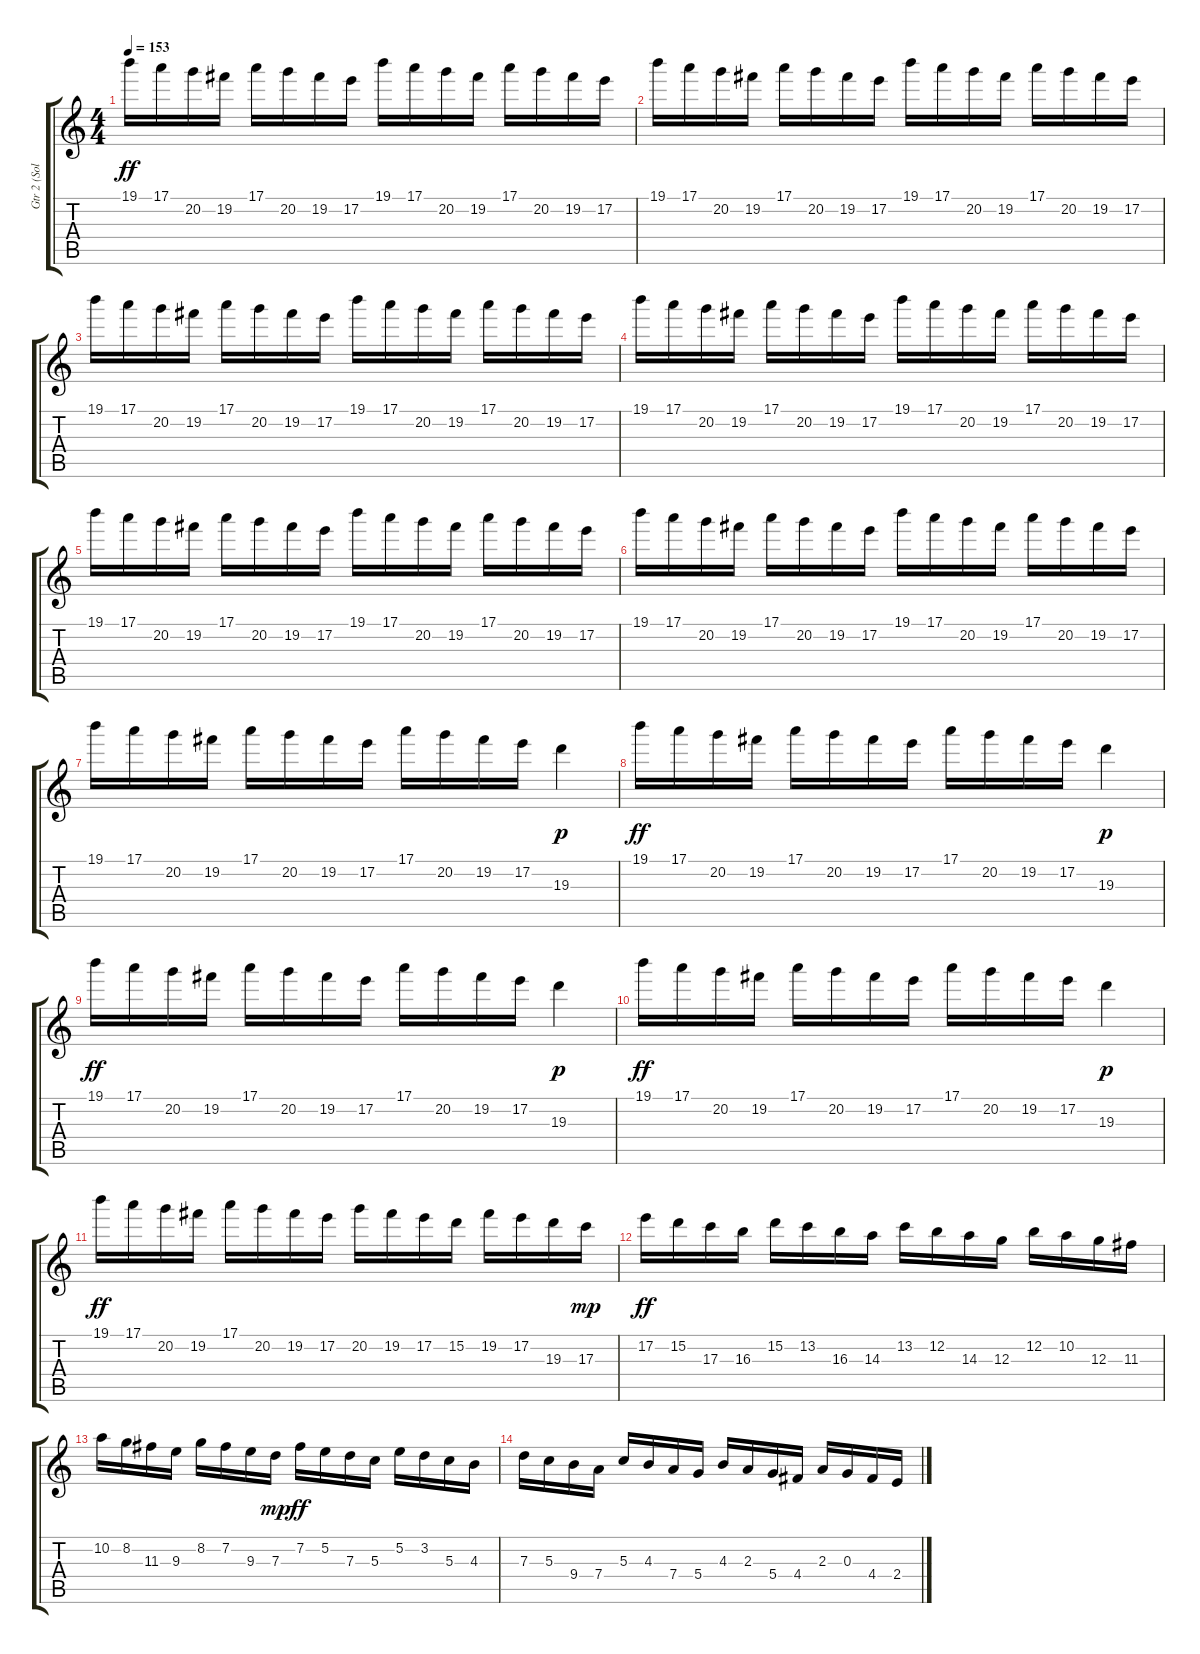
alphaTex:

\track ("Gtr 2 (Solo high)" "Gtr 2 (Sol") {instrument overdrivenguitar}
\staff {score tabs}
\tuning (E4 B3 G3 D3 A2 E2) {hide}
\ts (4 4)
\tempo 153
\clef g2
\ks c
19.1.16{dy ff} 17.1.16 20.2.16 19.2.16 17.1.16 20.2.16 19.2.16 17.2.16 19.1.16 17.1.16 20.2.16 19.2.16 17.1.16 20.2.16 19.2.16 17.2.16 |
19.1.16 17.1.16 20.2.16 19.2.16 17.1.16 20.2.16 19.2.16 17.2.16 19.1.16 17.1.16 20.2.16 19.2.16 17.1.16 20.2.16 19.2.16 17.2.16 |
19.1.16 17.1.16 20.2.16 19.2.16 17.1.16 20.2.16 19.2.16 17.2.16 19.1.16 17.1.16 20.2.16 19.2.16 17.1.16 20.2.16 19.2.16 17.2.16 |
19.1.16 17.1.16 20.2.16 19.2.16 17.1.16 20.2.16 19.2.16 17.2.16 19.1.16 17.1.16 20.2.16 19.2.16 17.1.16 20.2.16 19.2.16 17.2.16 |
19.1.16 17.1.16 20.2.16 19.2.16 17.1.16 20.2.16 19.2.16 17.2.16 19.1.16 17.1.16 20.2.16 19.2.16 17.1.16 20.2.16 19.2.16 17.2.16 |
19.1.16 17.1.16 20.2.16 19.2.16 17.1.16 20.2.16 19.2.16 17.2.16 19.1.16 17.1.16 20.2.16 19.2.16 17.1.16 20.2.16 19.2.16 17.2.16 |
19.1.16 17.1.16 20.2.16 19.2.16 17.1.16 20.2.16 19.2.16 17.2.16 17.1.16 20.2.16 19.2.16 17.2.16 19.3.4{dy p} |
19.1.16{dy ff} 17.1.16 20.2.16 19.2.16 17.1.16 20.2.16 19.2.16 17.2.16 17.1.16 20.2.16 19.2.16 17.2.16 19.3.4{dy p} |
19.1.16{dy ff} 17.1.16 20.2.16 19.2.16 17.1.16 20.2.16 19.2.16 17.2.16 17.1.16 20.2.16 19.2.16 17.2.16 19.3.4{dy p} |
19.1.16{dy ff} 17.1.16 20.2.16 19.2.16 17.1.16 20.2.16 19.2.16 17.2.16 17.1.16 20.2.16 19.2.16 17.2.16 19.3.4{dy p} |
19.1.16{dy ff} 17.1.16 20.2.16 19.2.16 17.1.16 20.2.16 19.2.16 17.2.16 20.2.16 19.2.16 17.2.16 15.2.16 19.2.16 17.2.16 19.3.16 17.3.16{dy mp} |
17.2.16{dy ff} 15.2.16 17.3.16 16.3.16 15.2.16 13.2.16 16.3.16 14.3.16 13.2.16 12.2.16 14.3.16 12.3.16 12.2.16 10.2.16 12.3.16 11.3.16 |
10.2.16 8.2.16 11.3.16 9.3.16 8.2.16 7.2.16 9.3.16 7.3.16{dy mp} 7.2.16{dy ff} 5.2.16 7.3.16 5.3.16 5.2.16 3.2.16 5.3.16 4.3.16 |
7.3.16 5.3.16 9.4.16 7.4.16 5.3.16 4.3.16 7.4.16 5.4.16 4.3.16 2.3.16 5.4.16 4.4.16 2.3.16 0.3.16 4.4.16 2.4.16
